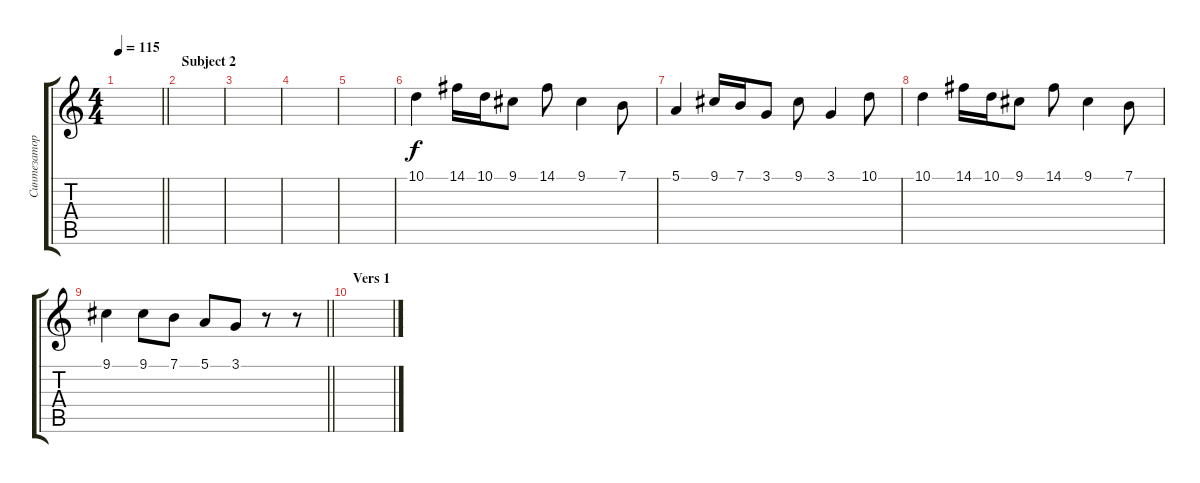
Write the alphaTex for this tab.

\track ("Синтезатор" "Синтезатор") {instrument brightacousticpiano}
\staff {score tabs}
\tuning (E4 B3 G3 D3 A2 E2) {hide}
\ts (4 4)
\tempo 115
\clef g2
\barLineRight lightlight
\ks c
|
\section ("" "Subject 2")
|
|
|
|
10.1.4 14.1.16 10.1.16 9.1.8 14.1.8 9.1.4 7.1.8 |
5.1.4 9.1.16 7.1.16 3.1.8 9.1.8 3.1.4 10.1.8 |
10.1.4 14.1.16 10.1.16 9.1.8 14.1.8 9.1.4 7.1.8 |
\barLineRight lightlight
9.1.4 9.1.8 7.1.8 5.1.8 3.1.8 r.8 r.8 |
\section ("" "Vers 1")
